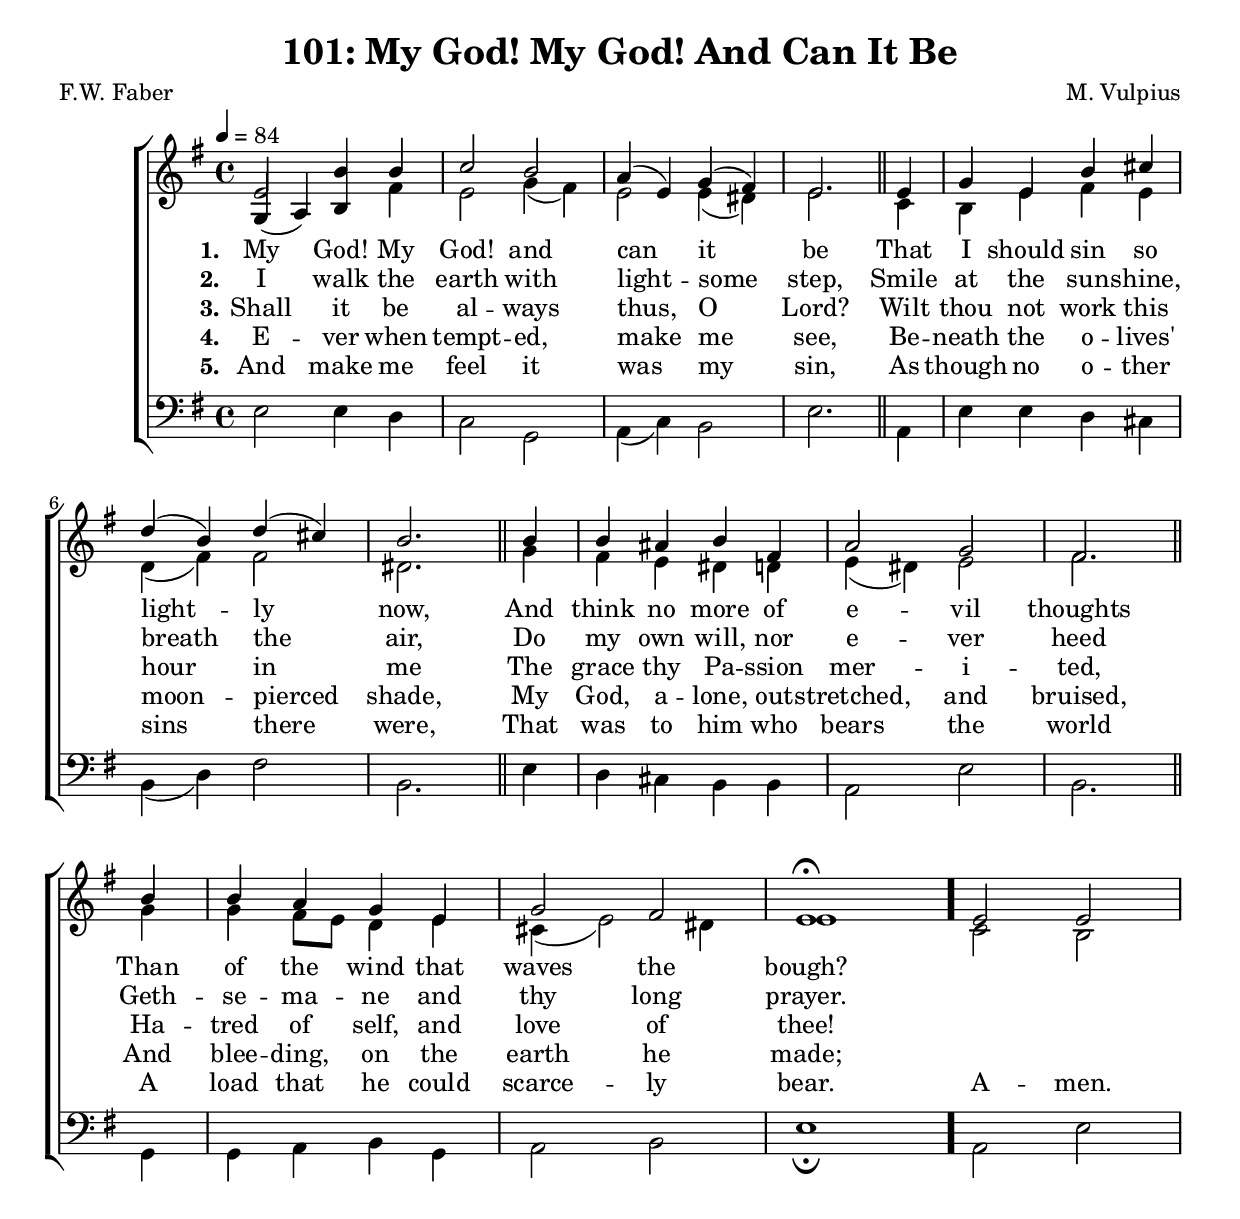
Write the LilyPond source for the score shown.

\version "2.22.2"
\language "english"

\header {
  title = "101: My God! My God! And Can It Be"
  composer = "M. Vulpius"
  poet = "F.W. Faber"
}

global = {
  \key e \minor
  \time 4/4
  \tempo 4 = 84
}

soprano = \relative c' {
    \global % Soprano melody
    e2 b'4 b | c2 b | a4 (e) g (fs) | e2. \bar "||" e4 | 
    g e b' cs | d (b) d (cs) | b2. \bar "||" b4 | b as b fs |
    a2 g | fs2. \bar "||" b4 | b a g e | g2 fs | e1 \fermata \bar "."
    e2 e |
}

alto = \relative c' { % Alto melody
    \global
    \stemUp
    g4 (a) b \stemDown fs' | e2 g4 (fs) | e2 e4 (ds) | e2. \bar "||" c4 |
    b e fs e | d (fs) fs2 | ds2. \bar "||" g4 | fs e ds d | 
    e (ds) e2 | fs2. \bar "||" g4 | g fs8 e d4 e | cs (e2) ds4 | e1 \bar "."
    c2 b |

}

tenor = \relative {
    \global
}

bass = \relative {
    \global
    e2 e4 d | c2 g | a4 (c) b2 | e2. \bar "||" a,4 |
    e' e d cs | b (d) fs2 | b,2. \bar "||" e4 | d cs b b |
    a2 e' | b2. \bar "||" g4 | g a b g | a2 b | e1 \fermata \bar "."
    a,2 e' |
}

\score {
    \new ChoirStaff <<
        \new Staff <<
            \new Voice = "soprano" {
                \voiceOne
                \soprano
            }
            \new Voice = "alto" {
                \voiceTwo
                \alto
            }
        >>
        
        \new Lyrics \lyricsto "soprano" {
            \set stanza = "1."
            My God! My God! and can it be
            That I should sin so light -- ly now,
            And think no more of e -- vil thoughts
            Than of the wind that waves the bough?
        }

        \new Lyrics \lyricsto "soprano" {
            \set stanza = "2."
            I walk the earth with light -- some step,
            Smile at the sun -- shine, breath the air,
            Do my own will, nor e -- ver heed 
            Geth -- se -- ma -- ne and thy long prayer.
        }

        \new Lyrics \lyricsto "soprano" {
            \set stanza = "3."
            Shall it be al -- ways thus, O Lord?
            Wilt thou not work this hour in me
            The grace thy Pa -- ssion mer -- i -- ted,
            Ha -- tred of self, and love of thee!
        }

        \new Lyrics \lyricsto "soprano" {
            \set stanza = "4."
            E -- ver when tempt -- ed, make me see,
            Be -- neath the o -- lives' moon -- pierced shade,
            My God, a -- lone, out -- stretched, and bruised,
            And blee -- ding, on the earth he made;
        }

        \new Lyrics \lyricsto "soprano" {
            \set stanza = "5."
            And make me feel it was my sin, 
            As though no o -- ther sins there were,
            That was to him who bears the world 
            A load that he could scarce -- ly bear.
            A -- men.
        }

        \new Staff <<
            \clef bass 
            \new Voice = "tenor" {
                \voiceThree
                \tenor
            }
            \new Voice = "bass" {
                \voiceFour
                \bass
            }
        >>
    >>
}